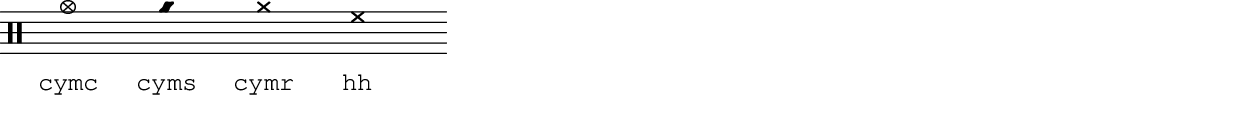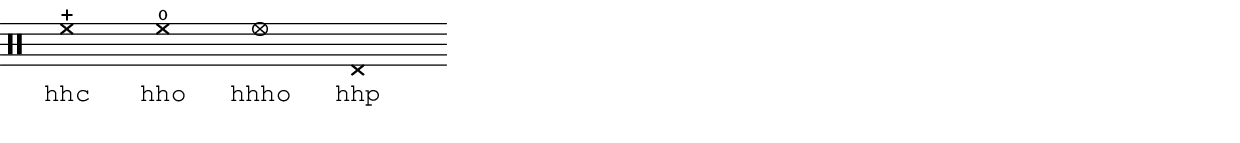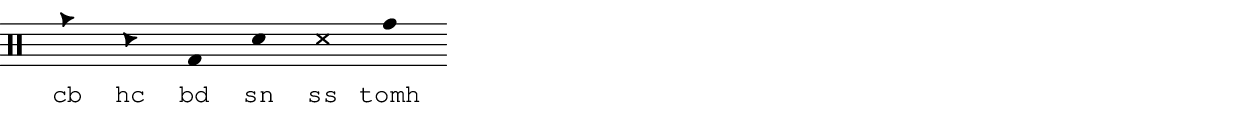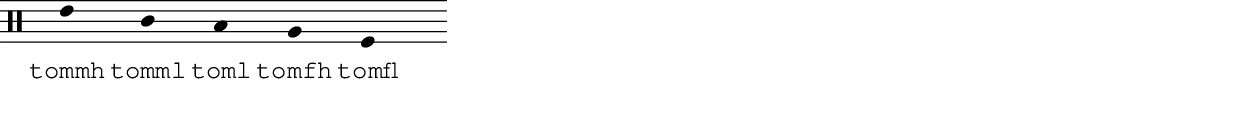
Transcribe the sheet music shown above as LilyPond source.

%% Generated by lilypond-book.py
%% Options: [exampleindent=10.16\mm,indent=0\mm,line-width=10.0\cm,quote]
\include "lilypond-book-preamble.ly"


% ****************************************************************
% Start cut-&-pastable-section
% ****************************************************************



\paper {
  indent = 0\mm
  line-width = 10.0\cm
  % offset the left padding, also add 1mm as lilypond creates cropped
  % images with a little space on the right
  line-width = #(- line-width (* mm  3.000000) (* mm 1))
  line-width = 10.0\cm - 2.0 * 10.16\mm
  % offset the left padding, also add 1mm as lilypond creates cropped
  % images with a little space on the right
  line-width = #(- line-width (* mm  3.000000) (* mm 1))
}

\layout {
  
}





% ****************************************************************
% ly snippet:
% ****************************************************************
\sourcefileline 238
nam = \lyricmode {
  cymc cyms cymr hh hhc hho hhho hhp
  cb hc bd sn ss tomh tommh tomml toml tomfh tomfl }
mus = \drummode {
  cymc cyms cymr hh hhc hho hhho hhp \break
  cb hc bd sn ss tomh tommh tomml toml tomfh tomfl s16 }
\score {
  << \new DrumStaff \with {
       \remove "Bar_engraver"
       \remove "Time_signature_engraver"
       \hide Stem
       \override Stem.Y-extent = ##f
     } \mus
     \new Lyrics \nam
  >>
  \layout {
    \context {
      \Score
      \override LyricText.font-family = #'typewriter
      \override BarNumber.transparent =##T
    }
  }
}



% ****************************************************************
% end ly snippet
% ****************************************************************
